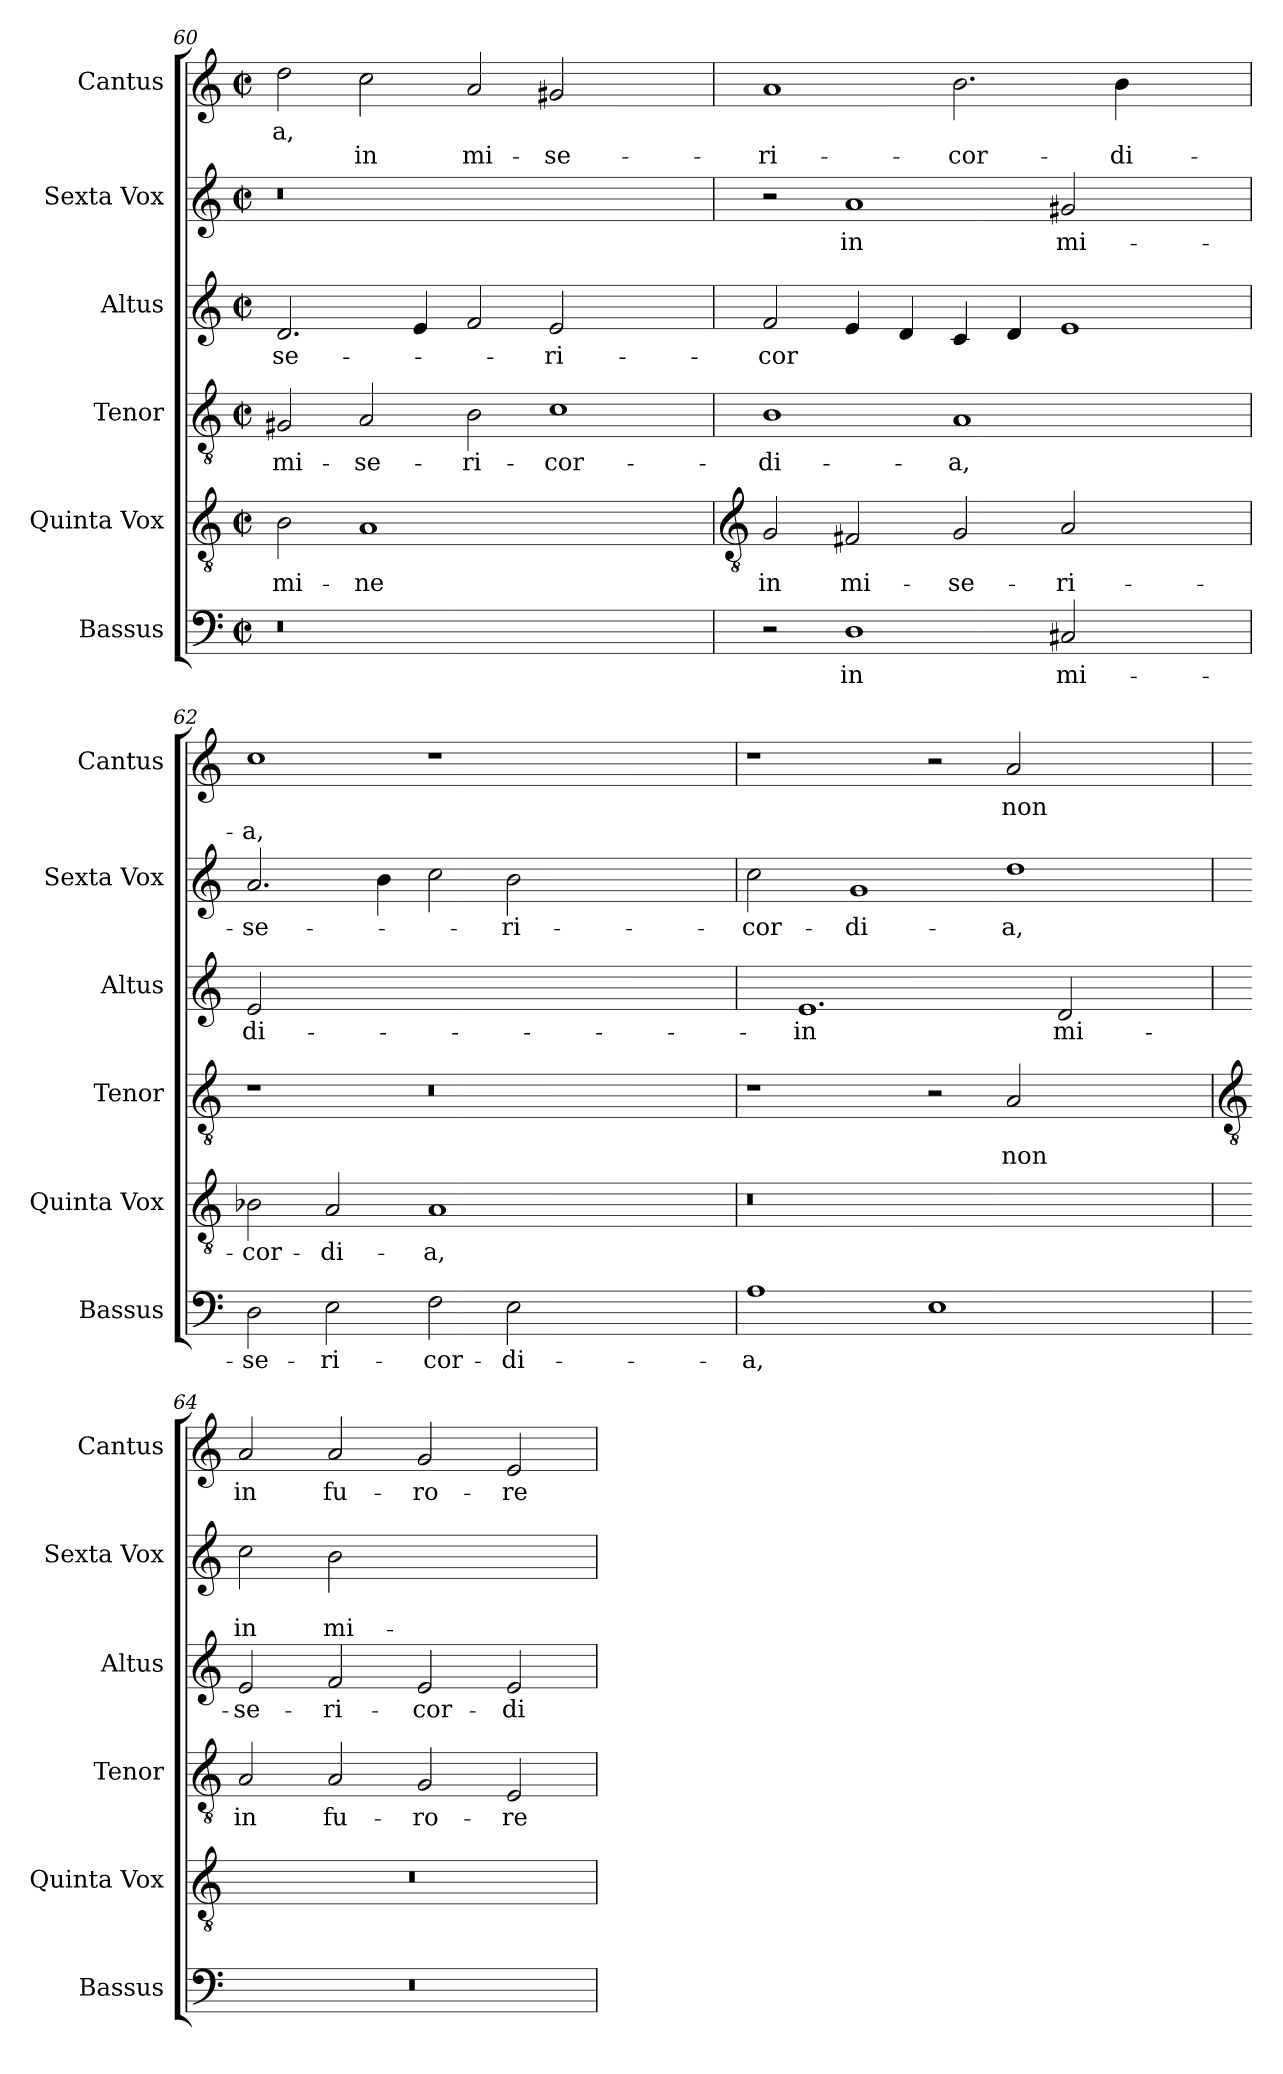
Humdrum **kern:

**kern	**text	**kern	**text	**kern	**text	**kern	**text	**kern	**text	**text	**kern	**text	**text
*part6	*part6	*part5	*part5	*part4	*part4	*part3	*part3	*part2	*part2	*part2	*part1	*part1	*part1
*staff6	*staff6	*staff5	*staff5	*staff4	*staff4	*staff3	*staff3	*staff2	*staff2	*staff2	*staff1	*staff1	*staff1
*I"Bassus	*	*I"Quinta Vox	*	*I"Tenor	*	*I"Altus	*	*I"Sexta Vox	*	*	*I"Cantus	*	*
*I'Bassus	*	*I'Quinta Vox	*	*I'Tenor	*	*I'Altus	*	*I'Sexta Vox	*	*	*I'Cantus	*	*
!!LO:LB:g=z
*clefF4	*	*clefGv2	*	*clefGv2	*	*clefG2	*	*clefG2	*	*	*clefG2	*	*
*k[]	*	*k[]	*	*k[]	*	*k[]	*	*k[]	*	*	*k[]	*	*
*C:	*	*C:	*	*C:	*	*C:	*	*C:	*	*	*C:	*	*
*M4/2	*	*M4/2	*	*M4/2	*	*M4/2	*	*M4/2	*	*	*M4/2	*	*
*met(c|)	*	*met(c|)	*	*met(c|)	*	*met(c|)	*	*met(c|)	*	*	*met(c|)	*	*
=60A	=60A	=60A	=60A	=60A	=60A	=60A	=60A	=60A	=60A	=60A	=60A	=60A	=60A
!	!	!	!LO:LY:b	!	!LO:LY:b	!	!LO:LY:b	!	!	!	!	!LO:LY:b	!
0r	.	2B	-mi-	2G#X	mi-	2.d	-se-	0r	.	.	2dd	-a,	.
!	!	!	!LO:LY:b	!	!LO:LY:b	!	!	!	!	!	!	!	!LO:LY:b
.	.	1A	-ne	2A	-se-	.	.	.	.	.	2cc	.	in
.	.	.	.	.	.	4e	.	.	.	.	.	.	.
!	!	!	!	!	!LO:LY:b	!	!	!	!	!	!	!	!LO:LY:b
.	.	.	.	2B	-ri-	2f	.	.	.	.	2a	.	mi-
!	!	!	!	!	!LO:LY:b	!	!LO:LY:b	!	!	!	!	!	!LO:LY:b
.	.	1ryy	.	1c	-cor-	2e	-ri-	.	.	.	2g#X	.	-se-
2ryy	.	.	.	.	.	2ryy	.	2ryy	.	.	2ryy	.	.
!!LO:LB:g=z
=61A	=61A	=61A	=61A	=61A	=61A	=61A	=61A	=61A	=61A	=61A	=61A	=61A	=61A
*	*	*clefGv2	*	*	*	*	*	*	*	*	*	*	*
!	!	!	!LO:LY:b	!	!LO:LY:b	!	!LO:LY:b	!	!	!	!	!	!LO:LY:b
2r	.	2G	in	1B	-di-	2f	-cor	2r	.	.	1a	.	-ri-
!	!LO:LY:b	!	!LO:LY:b	!	!	!	!	!	!LO:LY:b	!	!	!	!
1D	in	2F#X	mi-	.	.	4e	.	1a	in	.	.	.	.
.	.	.	.	.	.	4d	.	.	.	.	.	.	.
!	!	!	!LO:LY:b	!	!LO:LY:b	!	!	!	!	!	!	!	!LO:LY:b
.	.	2G	-se-	1A	-a,	4c	.	.	.	.	2.b	.	-cor-
.	.	.	.	.	.	4d	.	.	.	.	.	.	.
!	!LO:LY:b	!	!LO:LY:b	!	!	!	!	!	!LO:LY:b	!	!	!	!
2C#X	mi-	2A	-ri-	.	.	1e	.	2g#X	mi-	.	.	.	.
!	!	!	!	!	!	!	!	!	!	!	!	!	!LO:LY:b
.	.	.	.	.	.	.	.	.	.	.	4b	.	-di-
2ryy	.	2ryy	.	2ryy	.	.	.	2ryy	.	.	2ryy	.	.
=62A	=62A	=62A	=62A	=62A	=62A	=62A	=62A	=62A	=62A	=62A	=62A	=62A	=62A
!	!LO:LY:b	!	!LO:LY:b	!	!	!	!LO:LY:b	!	!LO:LY:b	!	!	!	!LO:LY:b
2D	-se-	2B-X	-cor-	1r	.	2e	di-	2.a	-se-	.	1cc	.	-a,
!	!LO:LY:b	!	!LO:LY:b	!	!	!	!LO:LY:b	!	!	!	!	!	!
2E	-ri-	2A	-di-	.	.	[1eyy	-a,	.	.	.	.	.	.
.	.	.	.	.	.	.	.	4b	.	.	.	.	.
!	!LO:LY:b	!	!LO:LY:b	!	!	!	!	!	!	!	!	!	!
2F	-cor-	1A	-a,	0r	.	.	.	2cc	.	.	1r	.	.
!	!LO:LY:b	!	!	!	!	!	!	!	!LO:LY:b	!	!	!	!
2E	-di-	.	.	.	.	2.eyy_	.	2b	-ri-	.	.	.	.
1ryy	.	1ryy	.	.	.	.	.	1ryy	.	.	1ryy	.	.
.	.	.	.	.	.	2.ryy	.	.	.	.	.	.	.
=63A	=63A	=63A	=63A	=63A	=63A	=63A	=63A	=63A	=63A	=63A	=63A	=63A	=63A
!	!LO:LY:b	!	!	!	!	!	!	!	!LO:LY:b	!	!	!	!
1A	-a,	0r	.	1r	.	4eyy]	.	2cc	-cor-	.	1r	.	.
!	!	!	!	!	!	!	!LO:LY:b	!	!	!	!	!	!
.	.	.	.	.	.	1.e	in	.	.	.	.	.	.
!	!	!	!	!	!	!	!	!	!LO:LY:b	!	!	!	!
.	.	.	.	.	.	.	.	1g	-di-	.	.	.	.
1E	.	.	.	2r	.	.	.	.	.	.	2r	.	.
!	!	!	!	!	!LO:LY:b	!	!	!	!LO:LY:b	!	!	!LO:LY:b	!
.	.	.	.	2A	non	.	.	1dd	-a,	.	2a	non	.
!	!	!	!	!	!	!	!LO:LY:b	!	!	!	!	!	!
.	.	.	.	.	.	2d	mi-	.	.	.	.	.	.
2ryy	.	2ryy	.	2ryy	.	.	.	.	.	.	2ryy	.	.
.	.	.	.	.	.	4ryy	.	.	.	.	.	.	.
!!LO:LB:g=z
=64A	=64A	=64A	=64A	=64A	=64A	=64A	=64A	=64A	=64A	=64A	=64A	=64A	=64A
*	*	*	*	*clefGv2	*	*	*	*	*	*	*	*	*
!	!	!	!	!	!LO:LY:b	!	!LO:LY:b	!	!	!LO:LY:b	!	!LO:LY:b	!
0r	.	0r	.	2A	in	2e	-se-	2cc	.	in	2a	in	.
!	!	!	!	!	!LO:LY:b	!	!LO:LY:b	!	!	!LO:LY:b	!	!LO:LY:b	!
.	.	.	.	2A	fu-	2f	-ri-	2b	.	mi-	2a	fu-	.
!	!	!	!	!	!LO:LY:b	!	!LO:LY:b	!	!	!LO:LY:b	!	!LO:LY:b	!
.	.	.	.	2G	-ro-	2e	-cor-	[2ayy	.	-se-	2g	-ro-	.
!	!	!	!	!	!LO:LY:b	!	!LO:LY:b	!	!	!	!	!LO:LY:b	!
.	.	.	.	2E	-re	2e	-di-	2ryy	.	.	2e	-re	.
=	=	=	=	=	=	=	=	=	=	=	=	=	=
*-	*-	*-	*-	*-	*-	*-	*-	*-	*-	*-	*-	*-	*-
